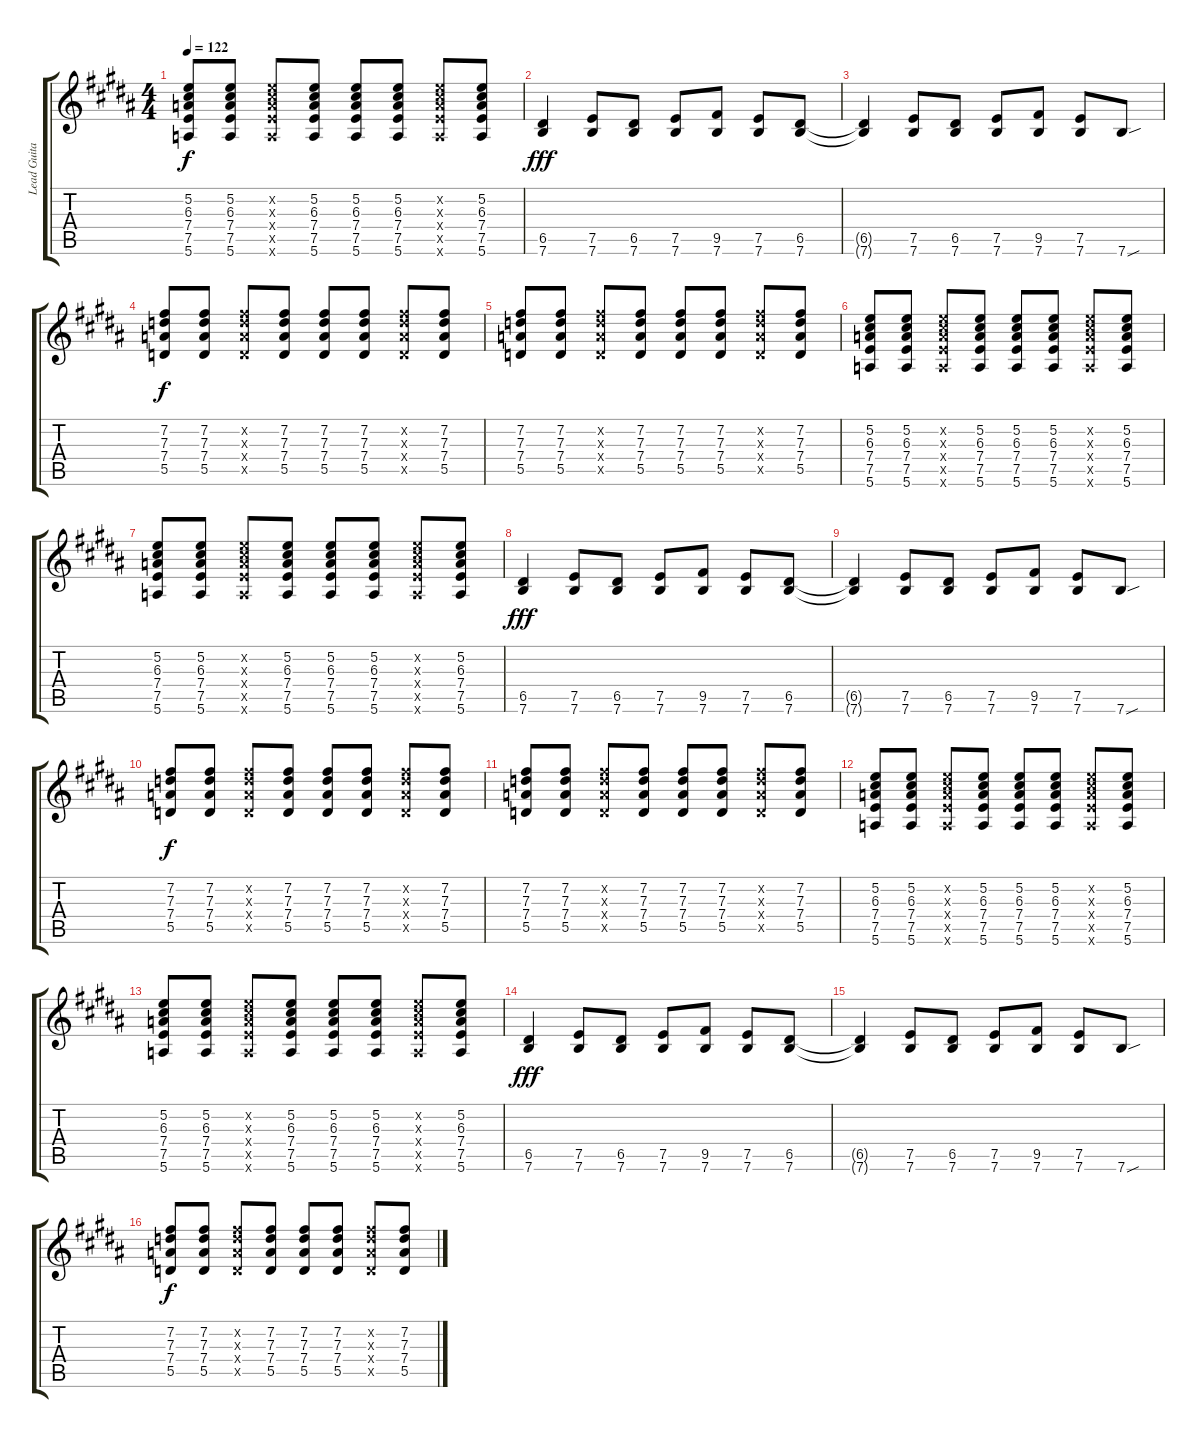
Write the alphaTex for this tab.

\track ("Lead Guitar" "Lead Guita") {instrument electricguitarclean}
\staff {score tabs}
\tuning (E4 B3 G3 D3 A2 E2) {hide}
\ts (4 4)
\tempo 122
\clef g2
\ks b
(5.2 6.3 7.4 7.5 5.6).8{dy f} (5.2 6.3 7.4 7.5 5.6).8 (5.2{x} 6.3{x} 7.4{x} 7.5{x} 5.6{x}).8 (5.2 6.3 7.4 7.5 5.6).8 (5.2 6.3 7.4 7.5 5.6).8 (5.2 6.3 7.4 7.5 5.6).8 (5.2{x} 6.3{x} 7.4{x} 7.5{x} 5.6{x}).8 (5.2 6.3 7.4 7.5 5.6).8 |
(6.5 7.6).4{dy fff instrument overdrivenguitar} (7.5 7.6).8 (6.5 7.6).8 (7.5 7.6).8 (9.5 7.6).8 (7.5 7.6).8 (6.5 7.6).8 |
(6.5{t} 7.6{t}).4 (7.5 7.6).8 (6.5 7.6).8 (7.5 7.6).8 (9.5 7.6).8 (7.5 7.6).8 7.6{sou}.8 |
(7.2 7.3 7.4 5.5).8{dy f instrument electricguitarclean} (7.2 7.3 7.4 5.5).8 (7.2{x} 7.3{x} 7.4{x} 5.5{x}).8 (7.2 7.3 7.4 5.5).8 (7.2 7.3 7.4 5.5).8 (7.2 7.3 7.4 5.5).8 (7.2{x} 7.3{x} 7.4{x} 5.5{x}).8 (7.2 7.3 7.4 5.5).8 |
(7.2 7.3 7.4 5.5).8 (7.2 7.3 7.4 5.5).8 (7.2{x} 7.3{x} 7.4{x} 5.5{x}).8 (7.2 7.3 7.4 5.5).8 (7.2 7.3 7.4 5.5).8 (7.2 7.3 7.4 5.5).8 (7.2{x} 7.3{x} 7.4{x} 5.5{x}).8 (7.2 7.3 7.4 5.5).8 |
(5.2 6.3 7.4 7.5 5.6).8 (5.2 6.3 7.4 7.5 5.6).8 (5.2{x} 6.3{x} 7.4{x} 7.5{x} 5.6{x}).8 (5.2 6.3 7.4 7.5 5.6).8 (5.2 6.3 7.4 7.5 5.6).8 (5.2 6.3 7.4 7.5 5.6).8 (5.2{x} 6.3{x} 7.4{x} 7.5{x} 5.6{x}).8 (5.2 6.3 7.4 7.5 5.6).8 |
(5.2 6.3 7.4 7.5 5.6).8 (5.2 6.3 7.4 7.5 5.6).8 (5.2{x} 6.3{x} 7.4{x} 7.5{x} 5.6{x}).8 (5.2 6.3 7.4 7.5 5.6).8 (5.2 6.3 7.4 7.5 5.6).8 (5.2 6.3 7.4 7.5 5.6).8 (5.2{x} 6.3{x} 7.4{x} 7.5{x} 5.6{x}).8 (5.2 6.3 7.4 7.5 5.6).8 |
(6.5 7.6).4{dy fff instrument overdrivenguitar} (7.5 7.6).8 (6.5 7.6).8 (7.5 7.6).8 (9.5 7.6).8 (7.5 7.6).8 (6.5 7.6).8 |
(6.5{t} 7.6{t}).4 (7.5 7.6).8 (6.5 7.6).8 (7.5 7.6).8 (9.5 7.6).8 (7.5 7.6).8 7.6{sou}.8 |
(7.2 7.3 7.4 5.5).8{dy f instrument electricguitarclean} (7.2 7.3 7.4 5.5).8 (7.2{x} 7.3{x} 7.4{x} 5.5{x}).8 (7.2 7.3 7.4 5.5).8 (7.2 7.3 7.4 5.5).8 (7.2 7.3 7.4 5.5).8 (7.2{x} 7.3{x} 7.4{x} 5.5{x}).8 (7.2 7.3 7.4 5.5).8 |
(7.2 7.3 7.4 5.5).8 (7.2 7.3 7.4 5.5).8 (7.2{x} 7.3{x} 7.4{x} 5.5{x}).8 (7.2 7.3 7.4 5.5).8 (7.2 7.3 7.4 5.5).8 (7.2 7.3 7.4 5.5).8 (7.2{x} 7.3{x} 7.4{x} 5.5{x}).8 (7.2 7.3 7.4 5.5).8 |
(5.2 6.3 7.4 7.5 5.6).8 (5.2 6.3 7.4 7.5 5.6).8 (5.2{x} 6.3{x} 7.4{x} 7.5{x} 5.6{x}).8 (5.2 6.3 7.4 7.5 5.6).8 (5.2 6.3 7.4 7.5 5.6).8 (5.2 6.3 7.4 7.5 5.6).8 (5.2{x} 6.3{x} 7.4{x} 7.5{x} 5.6{x}).8 (5.2 6.3 7.4 7.5 5.6).8 |
(5.2 6.3 7.4 7.5 5.6).8 (5.2 6.3 7.4 7.5 5.6).8 (5.2{x} 6.3{x} 7.4{x} 7.5{x} 5.6{x}).8 (5.2 6.3 7.4 7.5 5.6).8 (5.2 6.3 7.4 7.5 5.6).8 (5.2 6.3 7.4 7.5 5.6).8 (5.2{x} 6.3{x} 7.4{x} 7.5{x} 5.6{x}).8 (5.2 6.3 7.4 7.5 5.6).8 |
(6.5 7.6).4{dy fff instrument overdrivenguitar} (7.5 7.6).8 (6.5 7.6).8 (7.5 7.6).8 (9.5 7.6).8 (7.5 7.6).8 (6.5 7.6).8 |
(6.5{t} 7.6{t}).4 (7.5 7.6).8 (6.5 7.6).8 (7.5 7.6).8 (9.5 7.6).8 (7.5 7.6).8 7.6{sou}.8 |
(7.2 7.3 7.4 5.5).8{dy f instrument electricguitarclean} (7.2 7.3 7.4 5.5).8 (7.2{x} 7.3{x} 7.4{x} 5.5{x}).8 (7.2 7.3 7.4 5.5).8 (7.2 7.3 7.4 5.5).8 (7.2 7.3 7.4 5.5).8 (7.2{x} 7.3{x} 7.4{x} 5.5{x}).8 (7.2 7.3 7.4 5.5).8
